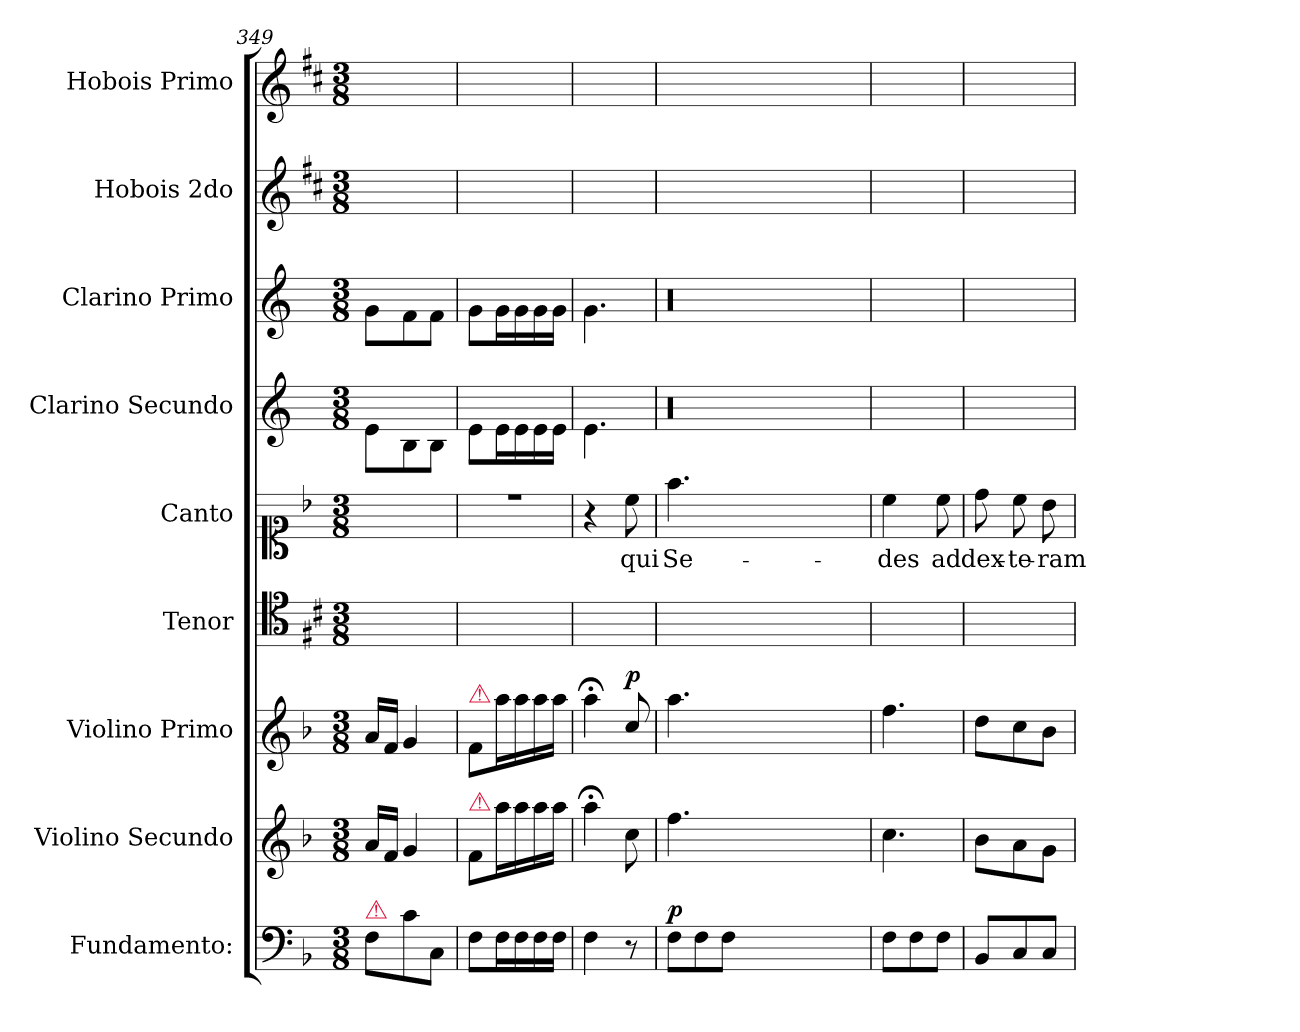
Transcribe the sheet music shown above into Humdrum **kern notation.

**kern	**dynam	**kern	**kern	**dynam	**kern	**kern	**text	**kern	**kern	**kern	**kern
*part9	*part9	*part8	*part7	*part7	*part6	*part5	*part5	*part4	*part3	*part2	*part1
*staff9	*staff9	*staff8	*staff7	*staff7	*staff6	*staff5	*staff5	*staff4	*staff3	*staff2	*staff1
*I"Fundamento:	*	*I"Violino Secundo	*I"Violino Primo	*	*I"Tenor	*I"Canto	*	*I"Clarino Secundo	*I"Clarino Primo	*I"Hobois 2do	*I"Hobois Primo
*	*	*I'vl 2	*I'vl 1	*	*I'T	*	*	*I'clno 2	*I'clno 1	*	*
*clefF4	*	*clefG2	*clefG2	*	*clefC4	*clefC1	*	*clefG2	*clefG2	*clefG2	*clefG2
*	*	*	*	*	*	*	*	*ITrd-1c-2	*ITrd-1c-2	*	*
*k[b-]	*	*k[b-]	*k[b-]	*	*k[f#c#]	*k[b-]	*	*k[f#c#]	*k[f#c#]	*k[f#c#]	*k[f#c#]
*M3/8	*	*M3/8	*M3/8	*	*M3/8	*M3/8	*	*M3/8	*M3/8	*M3/8	*M3/8
=349	=349	=349	=349	=349	=349	=349	=349	=349	=349	=349	=349
!LO:TX:a:color=crimson:t=⚠	!	!	!	!	!	!	!	!	!	!	!
8F\L	.	16a/LL	16a/LL	.	4.ryy	4.ryy	.	8f#\L	8a\L	4.ryy	4.ryy
.	.	16f/JJ	16f/JJ	.	.	.	.	.	.	.	.
8c\	.	4g/	4g/	.	.	.	.	8c#\	8g\	.	.
8C/J	.	.	.	.	.	.	.	8c#\J	8g\J	.	.
=350	=350	=350	=350	=350	=350	=350	=350	=350	=350	=350	=350
!	!	!	!LO:TX:a:color=crimson:t=⚠	!	!	!	!	!	!	!	!
!	!	!LO:TX:a:color=crimson:t=⚠	!	!	!	!	!	!	!	!	!
8F\L	.	8f/L	8f/L	.	4.ryy	4.rdd	.	8f#\L	8a\L	4.ryy	4.ryy
16F\L	.	16aa\L	16aa\L	.	.	.	.	16f#\L	16a\L	.	.
16F\	.	16aa\	16aa\	.	.	.	.	16f#\	16a\	.	.
16F\	.	16aa\	16aa\	.	.	.	.	16f#\	16a\	.	.
16F\JJ	.	16aa\JJ	16aa\JJ	.	.	.	.	16f#\JJ	16a\JJ	.	.
=351	=351	=351	=351	=351	=351	=351	=351	=351	=351	=351	=351
4F\	.	4aa;<\	4aa;<\	.	4.ryy	4r	.	4.f#\	4.a\	4.ryy	4.ryy
!	!	!	!	!LO:DY:a	!	!	!	!	!	!	!
8r	.	8cc\	8cc/	p	.	8cc\	qui	.	.	.	.
=352	=352	=352	=352	=352	=352	=352	=352	=352	=352	=352	=352
!	!LO:DY:a	!	!	!	!	!	!	!LO:N:vis=00	!LO:N:vis=00	!	!
8F\L	p	4.ff\	4.aa\	.	4.ryy	4.ff\	Se-	1.r	1.r	4.ryy	4.ryy
8F\	.	.	.	.	.	.	.	.	.	.	.
8F\J	.	.	.	.	.	.	.	.	.	.	.
1ryy	.	1ryy	1ryy	.	1ryy	1ryy	.	.	.	1ryy	1ryy
8ryy	.	8ryy	8ryy	.	8ryy	8ryy	.	.	.	8ryy	8ryy
=353	=353	=353	=353	=353	=353	=353	=353	=353	=353	=353	=353
8F\L	.	4.cc\	4.ff\	.	4.ryy	4cc\	-des	4.ryy	4.ryy	4.ryy	4.ryy
8F\	.	.	.	.	.	.	.	.	.	.	.
8F\J	.	.	.	.	.	8cc\	ad	.	.	.	.
=354	=354	=354	=354	=354	=354	=354	=354	=354	=354	=354	=354
8BB-/L	.	8b-\L	8dd\L	.	4.ryy	8dd\	dex-	4.ryy	4.ryy	4.ryy	4.ryy
8C/	.	8a\	8cc\	.	.	8cc\	-te-	.	.	.	.
8C/J	.	8g\J	8b-\J	.	.	8b-\	-ram	.	.	.	.
=	=	=	=	=	=	=	=	=	=	=	=
*-	*-	*-	*-	*-	*-	*-	*-	*-	*-	*-	*-
